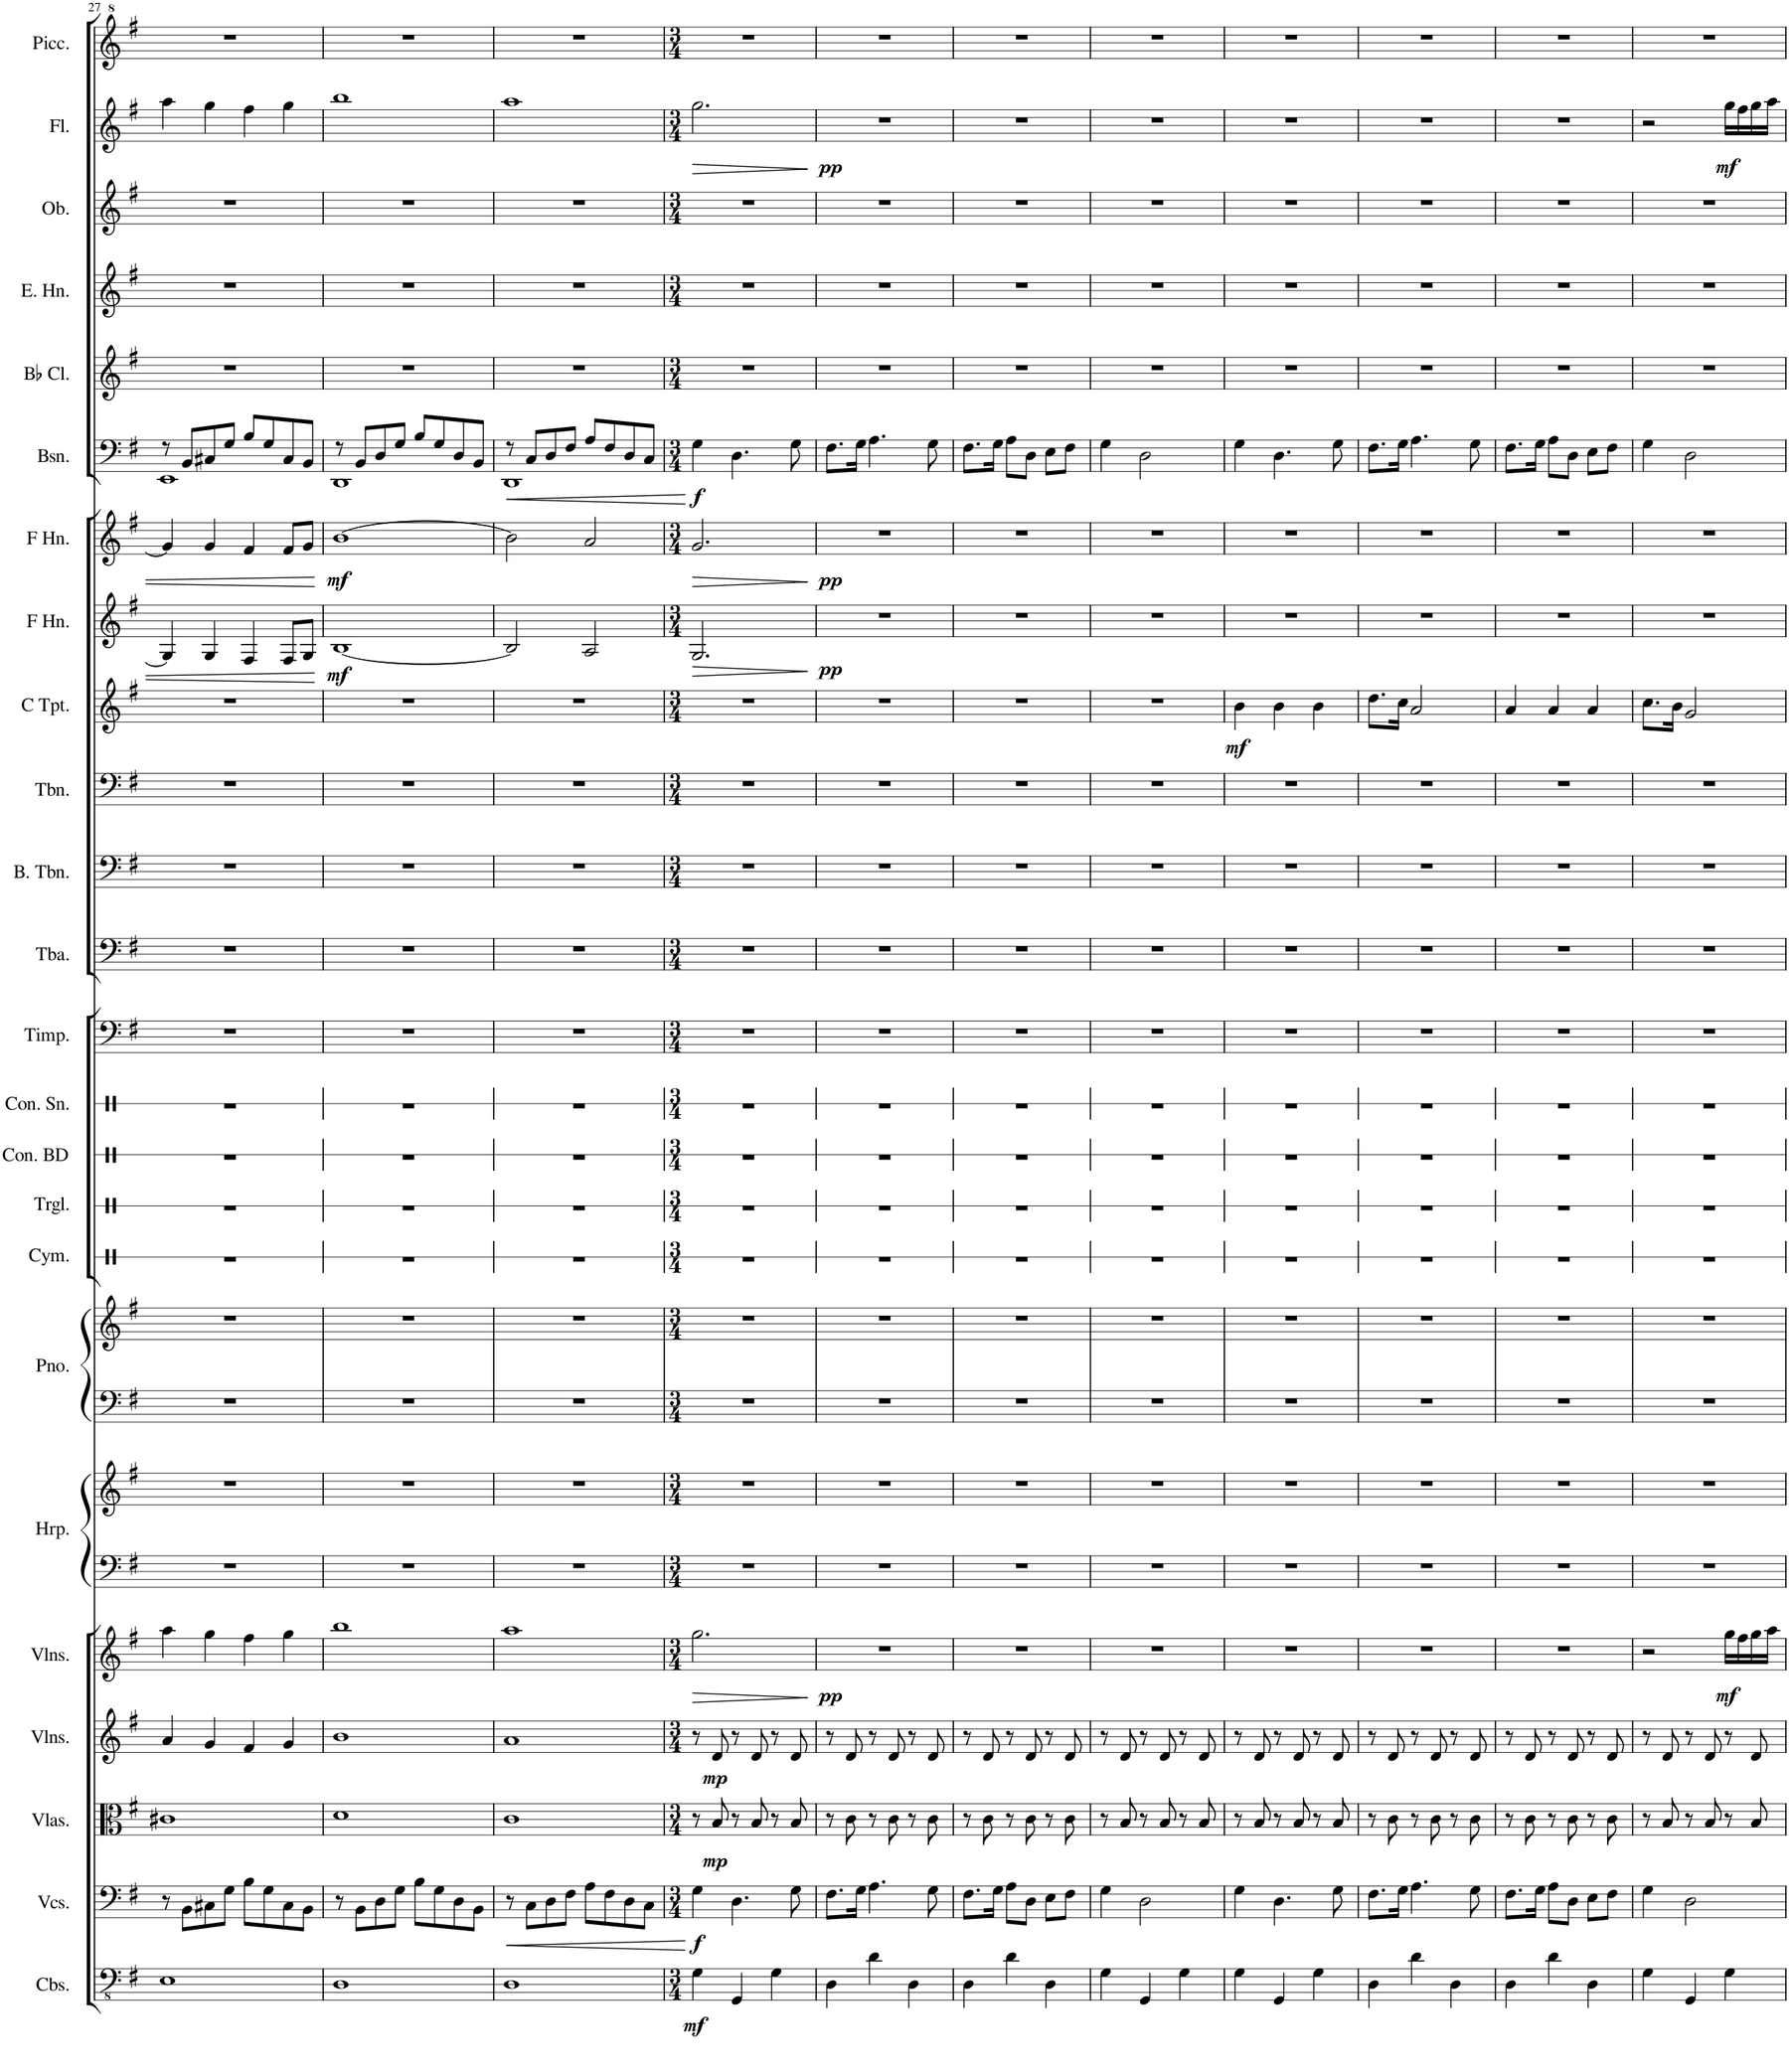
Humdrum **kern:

**kern	**dynam	**kern	**dynam	**kern	**dynam	**kern	**dynam	**kern	**dynam	**kern	**kern	**kern	**kern	**kern	**kern	**kern	**kern	**kern	**kern	**kern	**kern	**kern	**dynam	**kern	**dynam	**kern	**dynam	**kern	**dynam	**kern	**kern	**kern	**kern	**dynam	**kern
*part24	*part24	*part23	*part23	*part22	*part22	*part21	*part21	*part20	*part20	*part19	*part19	*part18	*part18	*part17	*part16	*part15	*part14	*part13	*part12	*part11	*part10	*part9	*part9	*part8	*part8	*part7	*part7	*part6	*part6	*part5	*part4	*part3	*part2	*part2	*part1
*staff26	*staff26	*staff25	*staff25	*staff24	*staff24	*staff23	*staff23	*staff22	*staff22	*staff21	*staff20	*staff19	*staff18	*staff17	*staff16	*staff15	*staff14	*staff13	*staff12	*staff11	*staff10	*staff9	*staff9	*staff8	*staff8	*staff7	*staff7	*staff6	*staff6	*staff5	*staff4	*staff3	*staff2	*staff2	*staff1
*I"Contrabasses	*	*I"Violoncellos	*	*I"Violas	*	*I"Violins	*	*I"Violins	*	*I"Harp	*	*I"Piano	*	*I"Cymbal	*I"Triangle	*I"Concert Bass Drum	*I"Concert Snare Drum	*I"Timpani	*I"Tuba	*I"Bass Trombone	*I"Trombone	*I"C Trumpet	*	*I"Horn in F	*	*I"Horn in F	*	*I"Bassoon	*	*I"Bb Clarinet	*I"English Horn	*I"Oboe	*I"Flute	*	*I"Piccolo
*I'Cbs.	*	*I'Vcs.	*	*I'Vlas.	*	*I'Vlns.	*	*I'Vlns.	*	*I'Hrp.	*	*I'Pno.	*	*I'Cym.	*I'Trgl.	*I'Con. BD	*I'Con. Sn.	*I'Timp.	*I'Tba.	*I'B. Tbn.	*I'Tbn.	*I'C Tpt.	*	*	*	*	*	*I'Bsn.	*	*I'Bb Cl.	*I'E. Hn.	*I'Ob.	*I'Fl.	*	*I'Picc.
!!LO:PB:g=z
*clefFv4	*	*clefF4	*	*clefC3	*	*clefG2	*	*clefG2	*	*clefF4	*clefG2	*clefF4	*clefG2	*clefX	*clefX	*clefX	*clefX	*clefF4	*clefF4	*clefF4	*clefF4	*clefG2	*	*clefG2	*	*clefG2	*	*clefF4	*	*clefG2	*clefG2	*clefG2	*clefG2	*	*clefG^2
*	*	*	*	*	*	*	*	*	*	*	*	*	*	*	*	*	*	*	*	*	*	*	*	*ITrd4c7	*	*ITrd4c7	*	*	*	*ITrd1c2	*	*	*	*	*ITrd-7c-12
*k[f#]	*	*k[f#]	*	*k[f#]	*	*k[f#]	*	*k[f#]	*	*k[f#]	*k[f#]	*k[f#]	*k[f#]	*k[]	*k[]	*k[]	*k[]	*k[f#]	*k[f#]	*k[f#]	*k[f#]	*k[f#]	*	*k[f#]	*	*k[f#]	*	*k[f#]	*	*k[f#]	*k[f#]	*k[f#]	*k[f#]	*	*k[f#]
*M4/4	*	*M4/4	*	*M4/4	*	*M4/4	*	*M4/4	*	*M4/4	*M4/4	*M4/4	*M4/4	*M4/4	*M4/4	*M4/4	*M4/4	*M4/4	*M4/4	*M4/4	*M4/4	*M4/4	*	*M4/4	*	*M4/4	*	*M4/4	*	*M4/4	*M4/4	*M4/4	*M4/4	*	*M4/4
=27	=27	=27	=27	=27	=27	=27	=27	=27	=27	=27	=27	=27	=27	=27	=27	=27	=27	=27	=27	=27	=27	=27	=27	=27	=27	=27	=27	=27	=27	=27	=27	=27	=27	=27	=27
*	*	*	*	*	*	*	*	*	*	*	*	*	*	*	*	*	*	*	*	*	*	*	*	*	*	*	*	*^	*	*	*	*	*	*	*
1EE	.	8r	.	1c#X	.	4a/	.	4aa\	.	1r	1r	1r	1r	1r	1r	1r	1r	1r	1r	1r	1r	1r	.	4G/]	.	4g/]	.	8r	1EE	.	1r	1r	1r	4aa\	.	1r
.	.	8BB\L	.	.	.	.	.	.	.	.	.	.	.	.	.	.	.	.	.	.	.	.	.	.	.	.	.	8BB/L	.	.	.	.	.	.	.	.
.	.	8C#X\	.	.	.	4g/	.	4gg\	.	.	.	.	.	.	.	.	.	.	.	.	.	.	.	4G/	.	4g/	.	8C#X/	.	.	.	.	.	4gg\	.	.
.	.	8G\J	.	.	.	.	.	.	.	.	.	.	.	.	.	.	.	.	.	.	.	.	.	.	.	.	.	8G/J	.	.	.	.	.	.	.	.
.	.	8B\L	.	.	.	4f#/	.	4ff#\	.	.	.	.	.	.	.	.	.	.	.	.	.	.	.	4F#/	.	4f#/	.	8B/L	.	.	.	.	.	4ff#\	.	.
.	.	8G\	.	.	.	.	.	.	.	.	.	.	.	.	.	.	.	.	.	.	.	.	.	.	.	.	.	8G/	.	.	.	.	.	.	.	.
.	.	8C#\	.	.	.	4g/	.	4gg\	.	.	.	.	.	.	.	.	.	.	.	.	.	.	.	8F#/L	.	8f#/L	.	8C#/	.	.	.	.	.	4gg\	.	.
.	.	8BB\J	.	.	.	.	.	.	.	.	.	.	.	.	.	.	.	.	.	.	.	.	.	8G/J	.	8g/J	.	8BB/J	.	.	.	.	.	.	.	.
=28	=28	=28	=28	=28	=28	=28	=28	=28	=28	=28	=28	=28	=28	=28	=28	=28	=28	=28	=28	=28	=28	=28	=28	=28	=28	=28	=28	=28	=28	=28	=28	=28	=28	=28	=28	=28
!	!	!	!	!	!	!	!	!	!	!	!	!	!	!	!	!	!	!	!	!	!	!	!	!	!LO:DY:b	!	!LO:DY:b	!	!	!	!	!	!	!	!	!
1DD	.	8r	.	1d	.	1b	.	1bb	.	1r	1r	1r	1r	1r	1r	1r	1r	1r	1r	1r	1r	1r	.	[1B	mf	[1b	mf	8r	1DD	.	1r	1r	1r	1bb	.	1r
.	.	8BB\L	.	.	.	.	.	.	.	.	.	.	.	.	.	.	.	.	.	.	.	.	.	.	.	.	.	8BB/L	.	.	.	.	.	.	.	.
.	.	8D\	.	.	.	.	.	.	.	.	.	.	.	.	.	.	.	.	.	.	.	.	.	.	.	.	.	8D/	.	.	.	.	.	.	.	.
.	.	8G\J	.	.	.	.	.	.	.	.	.	.	.	.	.	.	.	.	.	.	.	.	.	.	.	.	.	8G/J	.	.	.	.	.	.	.	.
.	.	8B\L	.	.	.	.	.	.	.	.	.	.	.	.	.	.	.	.	.	.	.	.	.	.	.	.	.	8B/L	.	.	.	.	.	.	.	.
.	.	8G\	.	.	.	.	.	.	.	.	.	.	.	.	.	.	.	.	.	.	.	.	.	.	.	.	.	8G/	.	.	.	.	.	.	.	.
.	.	8D\	.	.	.	.	.	.	.	.	.	.	.	.	.	.	.	.	.	.	.	.	.	.	.	.	.	8D/	.	.	.	.	.	.	.	.
.	.	8BB\J	.	.	.	.	.	.	.	.	.	.	.	.	.	.	.	.	.	.	.	.	.	.	.	.	.	8BB/J	.	.	.	.	.	.	.	.
=29	=29	=29	=29	=29	=29	=29	=29	=29	=29	=29	=29	=29	=29	=29	=29	=29	=29	=29	=29	=29	=29	=29	=29	=29	=29	=29	=29	=29	=29	=29	=29	=29	=29	=29	=29	=29
!	!	!	!LO:HP:b	!	!	!	!	!	!	!	!	!	!	!	!	!	!	!	!	!	!	!	!	!	!	!	!	!	!	!LO:HP:b	!	!	!	!	!	!
1DD	.	8r	<	1c	.	1a	.	1aa	.	1r	1r	1r	1r	1r	1r	1r	1r	1r	1r	1r	1r	1r	.	2B/]	.	2b\]	.	8r	1DD	<	1r	1r	1r	1aa	.	1r
.	.	8C\L	.	.	.	.	.	.	.	.	.	.	.	.	.	.	.	.	.	.	.	.	.	.	.	.	.	8C/L	.	.	.	.	.	.	.	.
.	.	8D\	.	.	.	.	.	.	.	.	.	.	.	.	.	.	.	.	.	.	.	.	.	.	.	.	.	8D/	.	.	.	.	.	.	.	.
.	.	8F#\J	.	.	.	.	.	.	.	.	.	.	.	.	.	.	.	.	.	.	.	.	.	.	.	.	.	8F#/J	.	.	.	.	.	.	.	.
.	.	8A\L	.	.	.	.	.	.	.	.	.	.	.	.	.	.	.	.	.	.	.	.	.	2A/	.	2a/	.	8A/L	.	.	.	.	.	.	.	.
.	.	8F#\	.	.	.	.	.	.	.	.	.	.	.	.	.	.	.	.	.	.	.	.	.	.	.	.	.	8F#/	.	.	.	.	.	.	.	.
.	.	8D\	.	.	.	.	.	.	.	.	.	.	.	.	.	.	.	.	.	.	.	.	.	.	.	.	.	8D/	.	.	.	.	.	.	.	.
.	.	8C\J	.	.	.	.	.	.	.	.	.	.	.	.	.	.	.	.	.	.	.	.	.	.	.	.	.	8C/J	.	.	.	.	.	.	.	.
*	*	*	*	*	*	*	*	*	*	*	*	*	*	*	*	*	*	*	*	*	*	*	*	*	*	*	*	*v	*v	*	*	*	*	*	*	*
.	.	.	[	.	.	.	.	.	.	.	.	.	.	.	.	.	.	.	.	.	.	.	.	.	.	.	.	.	[	.	.	.	.	.	.
=30	=30	=30	=30	=30	=30	=30	=30	=30	=30	=30	=30	=30	=30	=30	=30	=30	=30	=30	=30	=30	=30	=30	=30	=30	=30	=30	=30	=30	=30	=30	=30	=30	=30	=30	=30
*M3/4	*	*M3/4	*	*M3/4	*	*M3/4	*	*M3/4	*	*M3/4	*M3/4	*M3/4	*M3/4	*M3/4	*M3/4	*M3/4	*M3/4	*M3/4	*M3/4	*M3/4	*M3/4	*M3/4	*	*M3/4	*	*M3/4	*	*M3/4	*	*M3/4	*M3/4	*M3/4	*M3/4	*	*M3/4
!	!LO:DY:b	!	!LO:DY:b	!	!	!	!	!	!LO:HP:b	!	!	!	!	!	!	!	!	!	!	!	!	!	!	!	!LO:HP:b	!	!LO:HP:b	!	!LO:DY:b	!	!	!	!	!LO:HP:b	!
4GG\	mf	4G\	f	8r	.	8r	.	2.gg\	>	2.r	2.r	2.r	2.r	2.r	2.r	2.r	2.r	2.r	2.r	2.r	2.r	2.r	.	2.G/	>	2.g/	>	4G\	f	2.r	2.r	2.r	2.gg\	>	2.r
!	!	!	!	!	!LO:DY:b	!	!LO:DY:b	!	!	!	!	!	!	!	!	!	!	!	!	!	!	!	!	!	!	!	!	!	!	!	!	!	!	!	!
.	.	.	.	8B/	mp	8d/	mp	.	.	.	.	.	.	.	.	.	.	.	.	.	.	.	.	.	.	.	.	.	.	.	.	.	.	.	.
4GGG/	.	4.D\	.	8r	.	8r	.	.	.	.	.	.	.	.	.	.	.	.	.	.	.	.	.	.	.	.	.	4.D\	.	.	.	.	.	.	.
.	.	.	.	8B/	.	8d/	.	.	.	.	.	.	.	.	.	.	.	.	.	.	.	.	.	.	.	.	.	.	.	.	.	.	.	.	.
4GG\	.	.	.	8r	.	8r	.	.	.	.	.	.	.	.	.	.	.	.	.	.	.	.	.	.	.	.	.	.	.	.	.	.	.	.	.
.	.	8G\	.	8B/	.	8d/	.	.	.	.	.	.	.	.	.	.	.	.	.	.	.	.	.	.	.	.	.	8G\	.	.	.	.	.	.	.
.	.	.	.	.	.	.	.	.	]	.	.	.	.	.	.	.	.	.	.	.	.	.	.	.	]	.	]	.	.	.	.	.	.	]	.
=31	=31	=31	=31	=31	=31	=31	=31	=31	=31	=31	=31	=31	=31	=31	=31	=31	=31	=31	=31	=31	=31	=31	=31	=31	=31	=31	=31	=31	=31	=31	=31	=31	=31	=31	=31
!	!	!	!	!	!	!	!	!	!LO:DY:b	!	!	!	!	!	!	!	!	!	!	!	!	!	!	!	!LO:DY:b	!	!LO:DY:b	!	!	!	!	!	!	!LO:DY:b	!
4DD\	.	8.F#\L	.	8r	.	8r	.	2.r	pp	2.r	2.r	2.r	2.r	2.r	2.r	2.r	2.r	2.r	2.r	2.r	2.r	2.r	.	2.r	pp	2.r	pp	8.F#\L	.	2.r	2.r	2.r	2.r	pp	2.r
.	.	.	.	8c\	.	8d/	.	.	.	.	.	.	.	.	.	.	.	.	.	.	.	.	.	.	.	.	.	.	.	.	.	.	.	.	.
.	.	16G\Jk	.	.	.	.	.	.	.	.	.	.	.	.	.	.	.	.	.	.	.	.	.	.	.	.	.	16G\Jk	.	.	.	.	.	.	.
4D\	.	4.A\	.	8r	.	8r	.	.	.	.	.	.	.	.	.	.	.	.	.	.	.	.	.	.	.	.	.	4.A\	.	.	.	.	.	.	.
.	.	.	.	8c\	.	8d/	.	.	.	.	.	.	.	.	.	.	.	.	.	.	.	.	.	.	.	.	.	.	.	.	.	.	.	.	.
4DD\	.	.	.	8r	.	8r	.	.	.	.	.	.	.	.	.	.	.	.	.	.	.	.	.	.	.	.	.	.	.	.	.	.	.	.	.
.	.	8G\	.	8c\	.	8d/	.	.	.	.	.	.	.	.	.	.	.	.	.	.	.	.	.	.	.	.	.	8G\	.	.	.	.	.	.	.
=32	=32	=32	=32	=32	=32	=32	=32	=32	=32	=32	=32	=32	=32	=32	=32	=32	=32	=32	=32	=32	=32	=32	=32	=32	=32	=32	=32	=32	=32	=32	=32	=32	=32	=32	=32
4DD\	.	8.F#\L	.	8r	.	8r	.	2.r	.	2.r	2.r	2.r	2.r	2.r	2.r	2.r	2.r	2.r	2.r	2.r	2.r	2.r	.	2.r	.	2.r	.	8.F#\L	.	2.r	2.r	2.r	2.r	.	2.r
.	.	.	.	8c\	.	8d/	.	.	.	.	.	.	.	.	.	.	.	.	.	.	.	.	.	.	.	.	.	.	.	.	.	.	.	.	.
.	.	16G\Jk	.	.	.	.	.	.	.	.	.	.	.	.	.	.	.	.	.	.	.	.	.	.	.	.	.	16G\Jk	.	.	.	.	.	.	.
4D\	.	8A\L	.	8r	.	8r	.	.	.	.	.	.	.	.	.	.	.	.	.	.	.	.	.	.	.	.	.	8A\L	.	.	.	.	.	.	.
.	.	8D\J	.	8c\	.	8d/	.	.	.	.	.	.	.	.	.	.	.	.	.	.	.	.	.	.	.	.	.	8D\J	.	.	.	.	.	.	.
4DD\	.	8E\L	.	8r	.	8r	.	.	.	.	.	.	.	.	.	.	.	.	.	.	.	.	.	.	.	.	.	8E\L	.	.	.	.	.	.	.
.	.	8F#\J	.	8c\	.	8d/	.	.	.	.	.	.	.	.	.	.	.	.	.	.	.	.	.	.	.	.	.	8F#\J	.	.	.	.	.	.	.
=33	=33	=33	=33	=33	=33	=33	=33	=33	=33	=33	=33	=33	=33	=33	=33	=33	=33	=33	=33	=33	=33	=33	=33	=33	=33	=33	=33	=33	=33	=33	=33	=33	=33	=33	=33
4GG\	.	4G\	.	8r	.	8r	.	2.r	.	2.r	2.r	2.r	2.r	2.r	2.r	2.r	2.r	2.r	2.r	2.r	2.r	2.r	.	2.r	.	2.r	.	4G\	.	2.r	2.r	2.r	2.r	.	2.r
.	.	.	.	8B/	.	8d/	.	.	.	.	.	.	.	.	.	.	.	.	.	.	.	.	.	.	.	.	.	.	.	.	.	.	.	.	.
4GGG/	.	2D\	.	8r	.	8r	.	.	.	.	.	.	.	.	.	.	.	.	.	.	.	.	.	.	.	.	.	2D\	.	.	.	.	.	.	.
.	.	.	.	8B/	.	8d/	.	.	.	.	.	.	.	.	.	.	.	.	.	.	.	.	.	.	.	.	.	.	.	.	.	.	.	.	.
4GG\	.	.	.	8r	.	8r	.	.	.	.	.	.	.	.	.	.	.	.	.	.	.	.	.	.	.	.	.	.	.	.	.	.	.	.	.
.	.	.	.	8B/	.	8d/	.	.	.	.	.	.	.	.	.	.	.	.	.	.	.	.	.	.	.	.	.	.	.	.	.	.	.	.	.
=34	=34	=34	=34	=34	=34	=34	=34	=34	=34	=34	=34	=34	=34	=34	=34	=34	=34	=34	=34	=34	=34	=34	=34	=34	=34	=34	=34	=34	=34	=34	=34	=34	=34	=34	=34
!	!	!	!	!	!	!	!	!	!	!	!	!	!	!	!	!	!	!	!	!	!	!	!LO:DY:b	!	!	!	!	!	!	!	!	!	!	!	!
4GG\	.	4G\	.	8r	.	8r	.	2.r	.	2.r	2.r	2.r	2.r	2.r	2.r	2.r	2.r	2.r	2.r	2.r	2.r	4b\	mf	2.r	.	2.r	.	4G\	.	2.r	2.r	2.r	2.r	.	2.r
.	.	.	.	8B/	.	8d/	.	.	.	.	.	.	.	.	.	.	.	.	.	.	.	.	.	.	.	.	.	.	.	.	.	.	.	.	.
4GGG/	.	4.D\	.	8r	.	8r	.	.	.	.	.	.	.	.	.	.	.	.	.	.	.	4b\	.	.	.	.	.	4.D\	.	.	.	.	.	.	.
.	.	.	.	8B/	.	8d/	.	.	.	.	.	.	.	.	.	.	.	.	.	.	.	.	.	.	.	.	.	.	.	.	.	.	.	.	.
4GG\	.	.	.	8r	.	8r	.	.	.	.	.	.	.	.	.	.	.	.	.	.	.	4b\	.	.	.	.	.	.	.	.	.	.	.	.	.
.	.	8G\	.	8B/	.	8d/	.	.	.	.	.	.	.	.	.	.	.	.	.	.	.	.	.	.	.	.	.	8G\	.	.	.	.	.	.	.
=35	=35	=35	=35	=35	=35	=35	=35	=35	=35	=35	=35	=35	=35	=35	=35	=35	=35	=35	=35	=35	=35	=35	=35	=35	=35	=35	=35	=35	=35	=35	=35	=35	=35	=35	=35
4DD\	.	8.F#\L	.	8r	.	8r	.	2.r	.	2.r	2.r	2.r	2.r	2.r	2.r	2.r	2.r	2.r	2.r	2.r	2.r	8.dd\L	.	2.r	.	2.r	.	8.F#\L	.	2.r	2.r	2.r	2.r	.	2.r
.	.	.	.	8c\	.	8d/	.	.	.	.	.	.	.	.	.	.	.	.	.	.	.	.	.	.	.	.	.	.	.	.	.	.	.	.	.
.	.	16G\Jk	.	.	.	.	.	.	.	.	.	.	.	.	.	.	.	.	.	.	.	16cc\Jk	.	.	.	.	.	16G\Jk	.	.	.	.	.	.	.
4D\	.	4.A\	.	8r	.	8r	.	.	.	.	.	.	.	.	.	.	.	.	.	.	.	2a/	.	.	.	.	.	4.A\	.	.	.	.	.	.	.
.	.	.	.	8c\	.	8d/	.	.	.	.	.	.	.	.	.	.	.	.	.	.	.	.	.	.	.	.	.	.	.	.	.	.	.	.	.
4DD\	.	.	.	8r	.	8r	.	.	.	.	.	.	.	.	.	.	.	.	.	.	.	.	.	.	.	.	.	.	.	.	.	.	.	.	.
.	.	8G\	.	8c\	.	8d/	.	.	.	.	.	.	.	.	.	.	.	.	.	.	.	.	.	.	.	.	.	8G\	.	.	.	.	.	.	.
=36	=36	=36	=36	=36	=36	=36	=36	=36	=36	=36	=36	=36	=36	=36	=36	=36	=36	=36	=36	=36	=36	=36	=36	=36	=36	=36	=36	=36	=36	=36	=36	=36	=36	=36	=36
4DD\	.	8.F#\L	.	8r	.	8r	.	2.r	.	2.r	2.r	2.r	2.r	2.r	2.r	2.r	2.r	2.r	2.r	2.r	2.r	4a/	.	2.r	.	2.r	.	8.F#\L	.	2.r	2.r	2.r	2.r	.	2.r
.	.	.	.	8c\	.	8d/	.	.	.	.	.	.	.	.	.	.	.	.	.	.	.	.	.	.	.	.	.	.	.	.	.	.	.	.	.
.	.	16G\Jk	.	.	.	.	.	.	.	.	.	.	.	.	.	.	.	.	.	.	.	.	.	.	.	.	.	16G\Jk	.	.	.	.	.	.	.
4D\	.	8A\L	.	8r	.	8r	.	.	.	.	.	.	.	.	.	.	.	.	.	.	.	4a/	.	.	.	.	.	8A\L	.	.	.	.	.	.	.
.	.	8D\J	.	8c\	.	8d/	.	.	.	.	.	.	.	.	.	.	.	.	.	.	.	.	.	.	.	.	.	8D\J	.	.	.	.	.	.	.
4DD\	.	8E\L	.	8r	.	8r	.	.	.	.	.	.	.	.	.	.	.	.	.	.	.	4a/	.	.	.	.	.	8E\L	.	.	.	.	.	.	.
.	.	8F#\J	.	8c\	.	8d/	.	.	.	.	.	.	.	.	.	.	.	.	.	.	.	.	.	.	.	.	.	8F#\J	.	.	.	.	.	.	.
=37	=37	=37	=37	=37	=37	=37	=37	=37	=37	=37	=37	=37	=37	=37	=37	=37	=37	=37	=37	=37	=37	=37	=37	=37	=37	=37	=37	=37	=37	=37	=37	=37	=37	=37	=37
4GG\	.	4G\	.	8r	.	8r	.	2r	.	2.r	2.r	2.r	2.r	2.r	2.r	2.r	2.r	2.r	2.r	2.r	2.r	8.cc\L	.	2.r	.	2.r	.	4G\	.	2.r	2.r	2.r	2r	.	2.r
.	.	.	.	8B/	.	8d/	.	.	.	.	.	.	.	.	.	.	.	.	.	.	.	.	.	.	.	.	.	.	.	.	.	.	.	.	.
.	.	.	.	.	.	.	.	.	.	.	.	.	.	.	.	.	.	.	.	.	.	16b\Jk	.	.	.	.	.	.	.	.	.	.	.	.	.
4GGG/	.	2D\	.	8r	.	8r	.	.	.	.	.	.	.	.	.	.	.	.	.	.	.	2g/	.	.	.	.	.	2D\	.	.	.	.	.	.	.
.	.	.	.	8B/	.	8d/	.	.	.	.	.	.	.	.	.	.	.	.	.	.	.	.	.	.	.	.	.	.	.	.	.	.	.	.	.
!	!	!	!	!	!	!	!	!	!LO:DY:b	!	!	!	!	!	!	!	!	!	!	!	!	!	!	!	!	!	!	!	!	!	!	!	!	!LO:DY:b	!
4GG\	.	.	.	8r	.	8r	.	16gg\LL	mf	.	.	.	.	.	.	.	.	.	.	.	.	.	.	.	.	.	.	.	.	.	.	.	16gg\LL	mf	.
.	.	.	.	.	.	.	.	16ff#\	.	.	.	.	.	.	.	.	.	.	.	.	.	.	.	.	.	.	.	.	.	.	.	.	16ff#\	.	.
.	.	.	.	8B/	.	8d/	.	16gg\	.	.	.	.	.	.	.	.	.	.	.	.	.	.	.	.	.	.	.	.	.	.	.	.	16gg\	.	.
.	.	.	.	.	.	.	.	16aa\JJ	.	.	.	.	.	.	.	.	.	.	.	.	.	.	.	.	.	.	.	.	.	.	.	.	16aa\JJ	.	.
=	=	=	=	=	=	=	=	=	=	=	=	=	=	=	=	=	=	=	=	=	=	=	=	=	=	=	=	=	=	=	=	=	=	=	=
*-	*-	*-	*-	*-	*-	*-	*-	*-	*-	*-	*-	*-	*-	*-	*-	*-	*-	*-	*-	*-	*-	*-	*-	*-	*-	*-	*-	*-	*-	*-	*-	*-	*-	*-	*-
